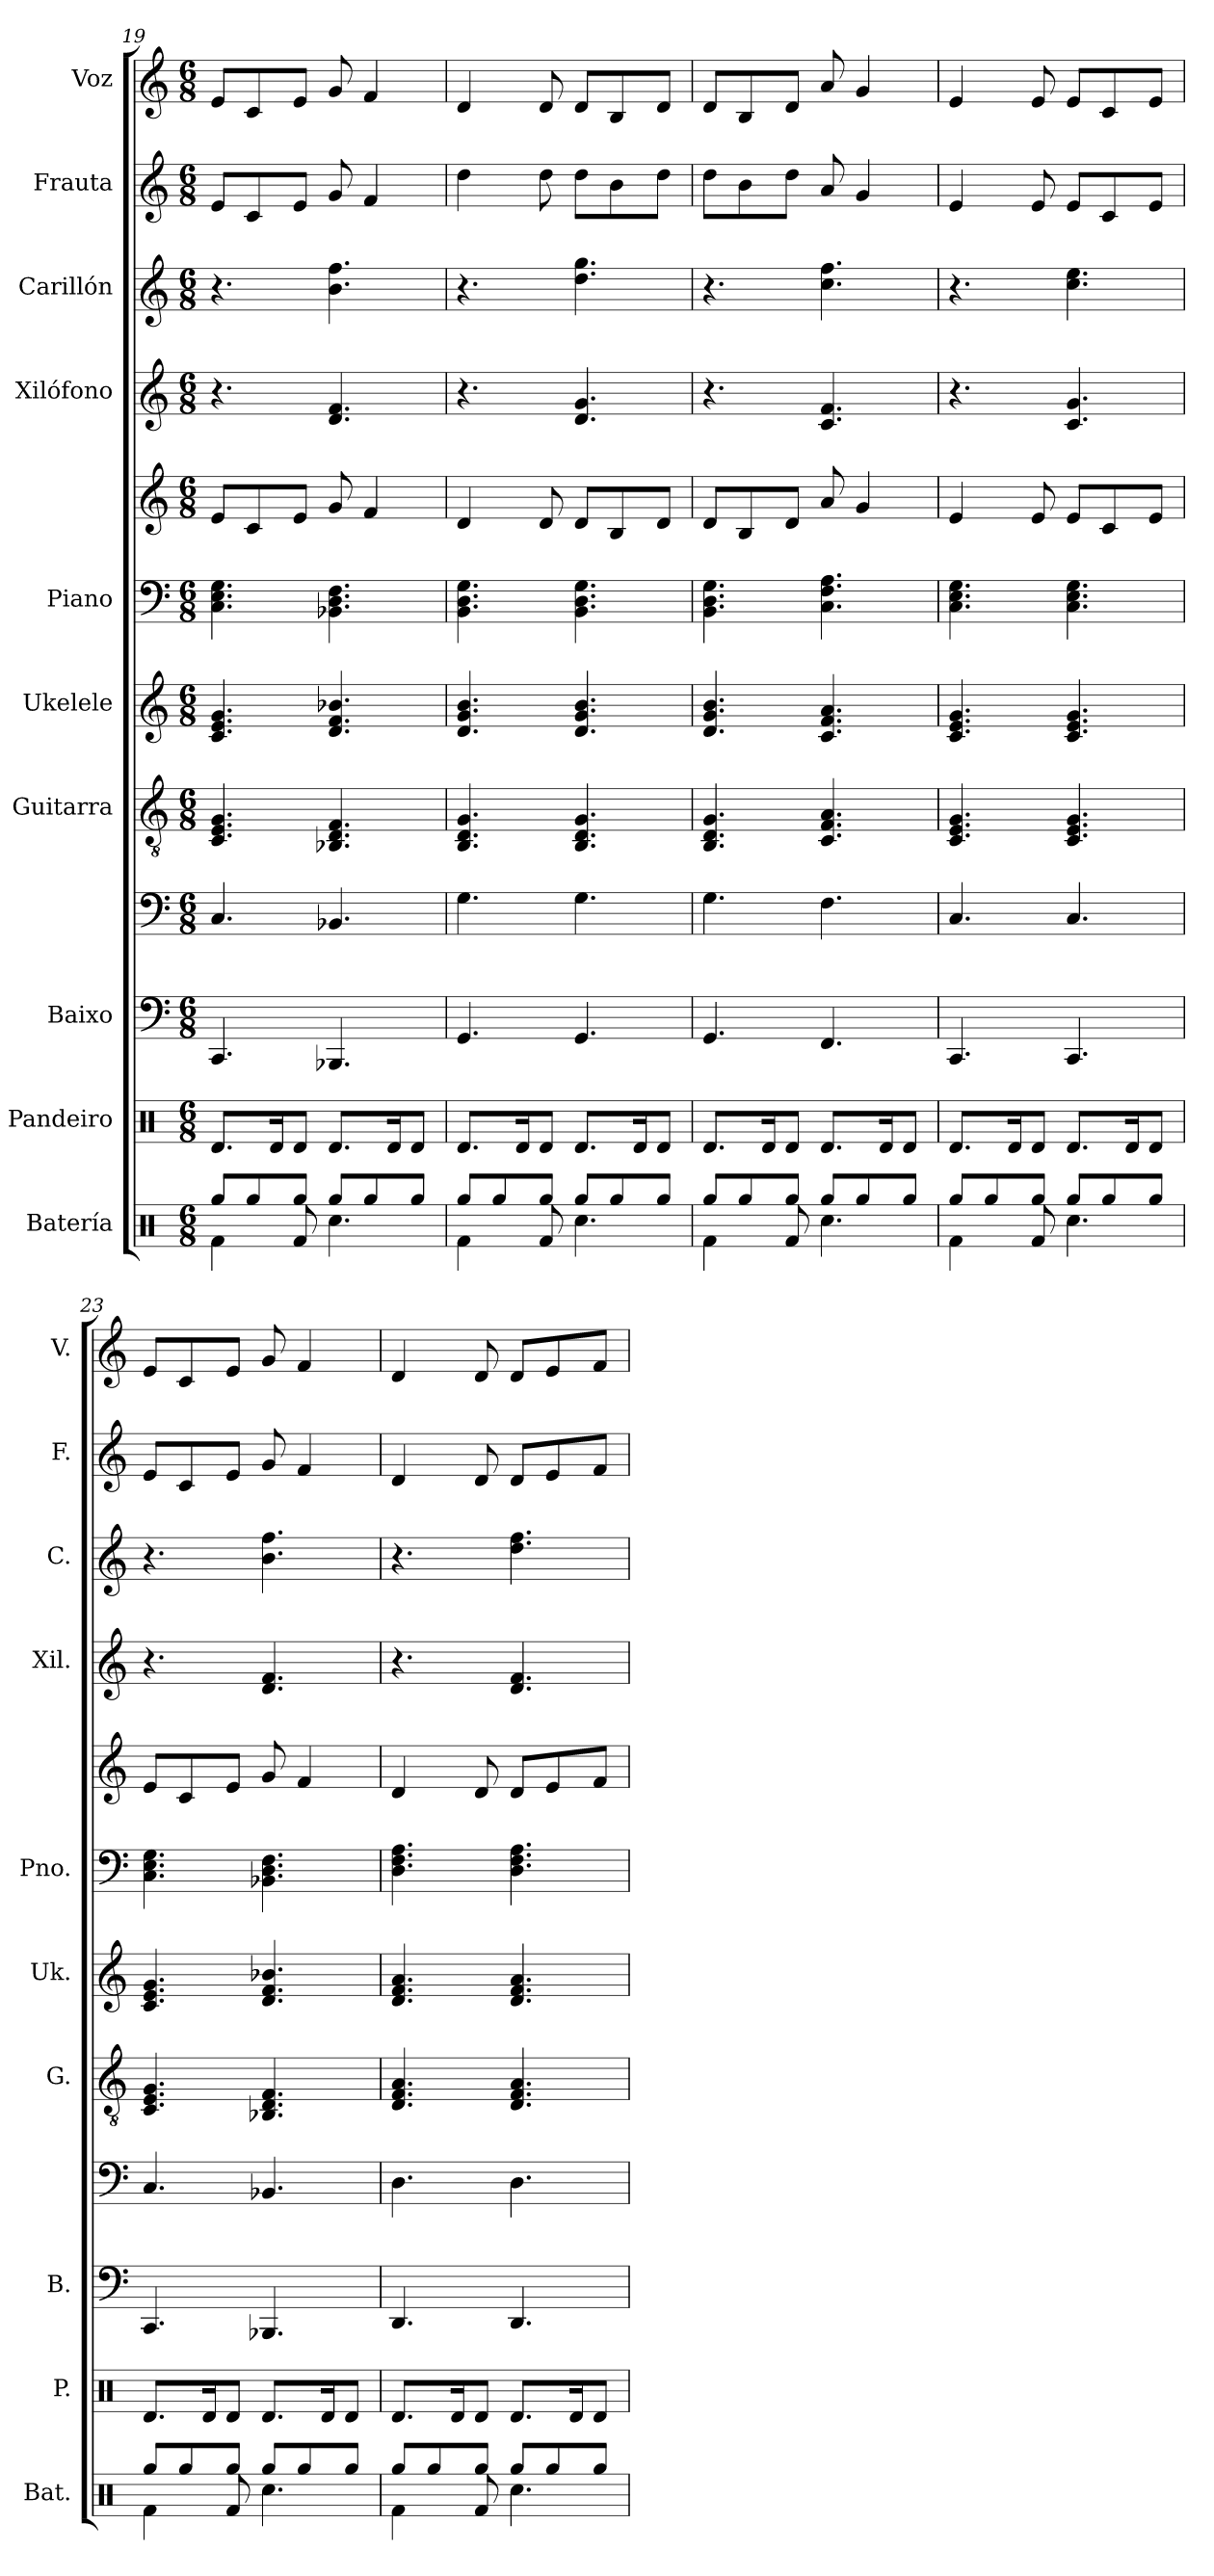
**kern	**kern	**kern	**kern	**kern	**kern	**kern	**kern	**kern	**kern	**kern	**kern
*part10	*part9	*part8	*part8	*part7	*part6	*part5	*part5	*part4	*part3	*part2	*part1
*staff12	*staff11	*staff10	*staff9	*staff8	*staff7	*staff6	*staff5	*staff4	*staff3	*staff2	*staff1
*I"Batería	*I"Pandeiro	*I"Baixo	*	*I"Guitarra	*I"Ukelele	*I"Piano	*	*I"Xilófono	*I"Carillón	*I"Frauta	*I"Voz
*I'Bat.	*I'P.	*I'B.	*	*I'G.	*I'Uk.	*I'Pno.	*	*I'Xil.	*I'C.	*I'F.	*I'V.
*clefX	*clefX	*	*clefF4	*clefGv2	*clefG2	*clefF4	*clefG2	*clefG2	*clefG2	*clefG2	*clefG2
*	*	*ITrd7c12	*ITrd7c12	*	*	*	*	*ITrd-7c-12	*ITrd-14c-24	*	*
*k[]	*k[]	*k[]	*k[]	*k[]	*k[]	*k[]	*k[]	*k[]	*k[]	*k[]	*k[]
*M6/8	*M6/8	*M6/8	*M6/8	*M6/8	*M6/8	*M6/8	*M6/8	*M6/8	*M6/8	*M6/8	*M6/8
=19	=19	=19	=19	=19	=19	=19	=19	=19	=19	=19	=19
*^	*	*	*	*	*	*	*	*	*	*	*
8Rgg/L	4Rf\	8.Rd/L	4.CCC	4.CC/	4.C/ 4.E/ 4.G/	4.c/ 4.e/ 4.g/	4.C\ 4.E\ 4.G\	8e/L	4.r	4.r	8e/L	8e/L
8Rgg/	.	.	.	.	.	.	.	8c/	.	.	8c/	8c/
.	.	16Rd/K	.	.	.	.	.	.	.	.	.	.
8Rgg/J	8Rf/	8Rd/J	.	.	.	.	.	8e/J	.	.	8e/J	8e/J
8Rgg/L	4.Rcc\	8.Rd/L	4.BBBB-	4.BBB-X/	4.BB-X/ 4.D/ 4.F/	4.d/ 4.f/ 4.b-X/	4.BB-X\ 4.D\ 4.F\	8g/	4.dd/ 4.ff/	4.bbb\ 4.ffff\	8g/	8g/
8Rgg/	.	.	.	.	.	.	.	4f/	.	.	4f/	4f/
.	.	16Rd/K	.	.	.	.	.	.	.	.	.	.
8Rgg/J	.	8Rd/J	.	.	.	.	.	.	.	.	.	.
=20	=20	=20	=20	=20	=20	=20	=20	=20	=20	=20	=20	=20
8Rgg/L	4Rf\	8.Rd/L	4.GGG	4.GG\	4.BB/ 4.D/ 4.G/	4.d/ 4.g/ 4.b/	4.BB\ 4.D\ 4.G\	4d/	4.r	4.r	4dd\	4d/
8Rgg/	.	.	.	.	.	.	.	.	.	.	.	.
.	.	16Rd/K	.	.	.	.	.	.	.	.	.	.
8Rgg/J	8Rf/	8Rd/J	.	.	.	.	.	8d/	.	.	8dd\	8d/
8Rgg/L	4.Rcc\	8.Rd/L	4.GGG	4.GG\	4.BB/ 4.D/ 4.G/	4.d/ 4.g/ 4.b/	4.BB\ 4.D\ 4.G\	8d/L	4.dd/ 4.gg/	4.dddd\ 4.gggg\	8dd\L	8d/L
8Rgg/	.	.	.	.	.	.	.	8B/	.	.	8b\	8B/
.	.	16Rd/K	.	.	.	.	.	.	.	.	.	.
8Rgg/J	.	8Rd/J	.	.	.	.	.	8d/J	.	.	8dd\J	8d/J
!!LO:PB:g=z
=21	=21	=21	=21	=21	=21	=21	=21	=21	=21	=21	=21	=21
8Rgg/L	4Rf\	8.Rd/L	4.GGG	4.GG\	4.BB/ 4.D/ 4.G/	4.d/ 4.g/ 4.b/	4.BB\ 4.D\ 4.G\	8d/L	4.r	4.r	8dd\L	8d/L
8Rgg/	.	.	.	.	.	.	.	8B/	.	.	8b\	8B/
.	.	16Rd/K	.	.	.	.	.	.	.	.	.	.
8Rgg/J	8Rf/	8Rd/J	.	.	.	.	.	8d/J	.	.	8dd\J	8d/J
8Rgg/L	4.Rcc\	8.Rd/L	4.FFF	4.FF\	4.C/ 4.F/ 4.A/	4.c/ 4.f/ 4.a/	4.C\ 4.F\ 4.A\	8a/	4.cc/ 4.ff/	4.cccc\ 4.ffff\	8a/	8a/
8Rgg/	.	.	.	.	.	.	.	4g/	.	.	4g/	4g/
.	.	16Rd/K	.	.	.	.	.	.	.	.	.	.
8Rgg/J	.	8Rd/J	.	.	.	.	.	.	.	.	.	.
=22	=22	=22	=22	=22	=22	=22	=22	=22	=22	=22	=22	=22
8Rgg/L	4Rf\	8.Rd/L	4.CCC	4.CC/	4.C/ 4.E/ 4.G/	4.c/ 4.e/ 4.g/	4.C\ 4.E\ 4.G\	4e/	4.r	4.r	4e/	4e/
8Rgg/	.	.	.	.	.	.	.	.	.	.	.	.
.	.	16Rd/K	.	.	.	.	.	.	.	.	.	.
8Rgg/J	8Rf/	8Rd/J	.	.	.	.	.	8e/	.	.	8e/	8e/
8Rgg/L	4.Rcc\	8.Rd/L	4.CCC	4.CC/	4.C/ 4.E/ 4.G/	4.c/ 4.e/ 4.g/	4.C\ 4.E\ 4.G\	8e/L	4.cc/ 4.gg/	4.cccc\ 4.eeee\	8e/L	8e/L
8Rgg/	.	.	.	.	.	.	.	8c/	.	.	8c/	8c/
.	.	16Rd/K	.	.	.	.	.	.	.	.	.	.
8Rgg/J	.	8Rd/J	.	.	.	.	.	8e/J	.	.	8e/J	8e/J
=23	=23	=23	=23	=23	=23	=23	=23	=23	=23	=23	=23	=23
8Rgg/L	4Rf\	8.Rd/L	4.CCC	4.CC/	4.C/ 4.E/ 4.G/	4.c/ 4.e/ 4.g/	4.C\ 4.E\ 4.G\	8e/L	4.r	4.r	8e/L	8e/L
8Rgg/	.	.	.	.	.	.	.	8c/	.	.	8c/	8c/
.	.	16Rd/K	.	.	.	.	.	.	.	.	.	.
8Rgg/J	8Rf/	8Rd/J	.	.	.	.	.	8e/J	.	.	8e/J	8e/J
8Rgg/L	4.Rcc\	8.Rd/L	4.BBBB-	4.BBB-X/	4.BB-X/ 4.D/ 4.F/	4.d/ 4.f/ 4.b-X/	4.BB-X\ 4.D\ 4.F\	8g/	4.dd/ 4.ff/	4.bbb\ 4.ffff\	8g/	8g/
8Rgg/	.	.	.	.	.	.	.	4f/	.	.	4f/	4f/
.	.	16Rd/K	.	.	.	.	.	.	.	.	.	.
8Rgg/J	.	8Rd/J	.	.	.	.	.	.	.	.	.	.
=24	=24	=24	=24	=24	=24	=24	=24	=24	=24	=24	=24	=24
8Rgg/L	4Rf\	8.Rd/L	4.DDD	4.DD\	4.D/ 4.F/ 4.A/	4.d/ 4.f/ 4.a/	4.D\ 4.F\ 4.A\	4d/	4.r	4.r	4d/	4d/
8Rgg/	.	.	.	.	.	.	.	.	.	.	.	.
.	.	16Rd/K	.	.	.	.	.	.	.	.	.	.
8Rgg/J	8Rf/	8Rd/J	.	.	.	.	.	8d/	.	.	8d/	8d/
8Rgg/L	4.Rcc\	8.Rd/L	4.DDD	4.DD\	4.D/ 4.F/ 4.A/	4.d/ 4.f/ 4.a/	4.D\ 4.F\ 4.A\	8d/L	4.dd/ 4.ff/	4.dddd\ 4.ffff\	8d/L	8d/L
8Rgg/	.	.	.	.	.	.	.	8e/	.	.	8e/	8e/
.	.	16Rd/K	.	.	.	.	.	.	.	.	.	.
8Rgg/J	.	8Rd/J	.	.	.	.	.	8f/J	.	.	8f/J	8f/J
*v	*v	*	*	*	*	*	*	*	*	*	*	*
=	=	=	=	=	=	=	=	=	=	=	=
*-	*-	*-	*-	*-	*-	*-	*-	*-	*-	*-	*-
